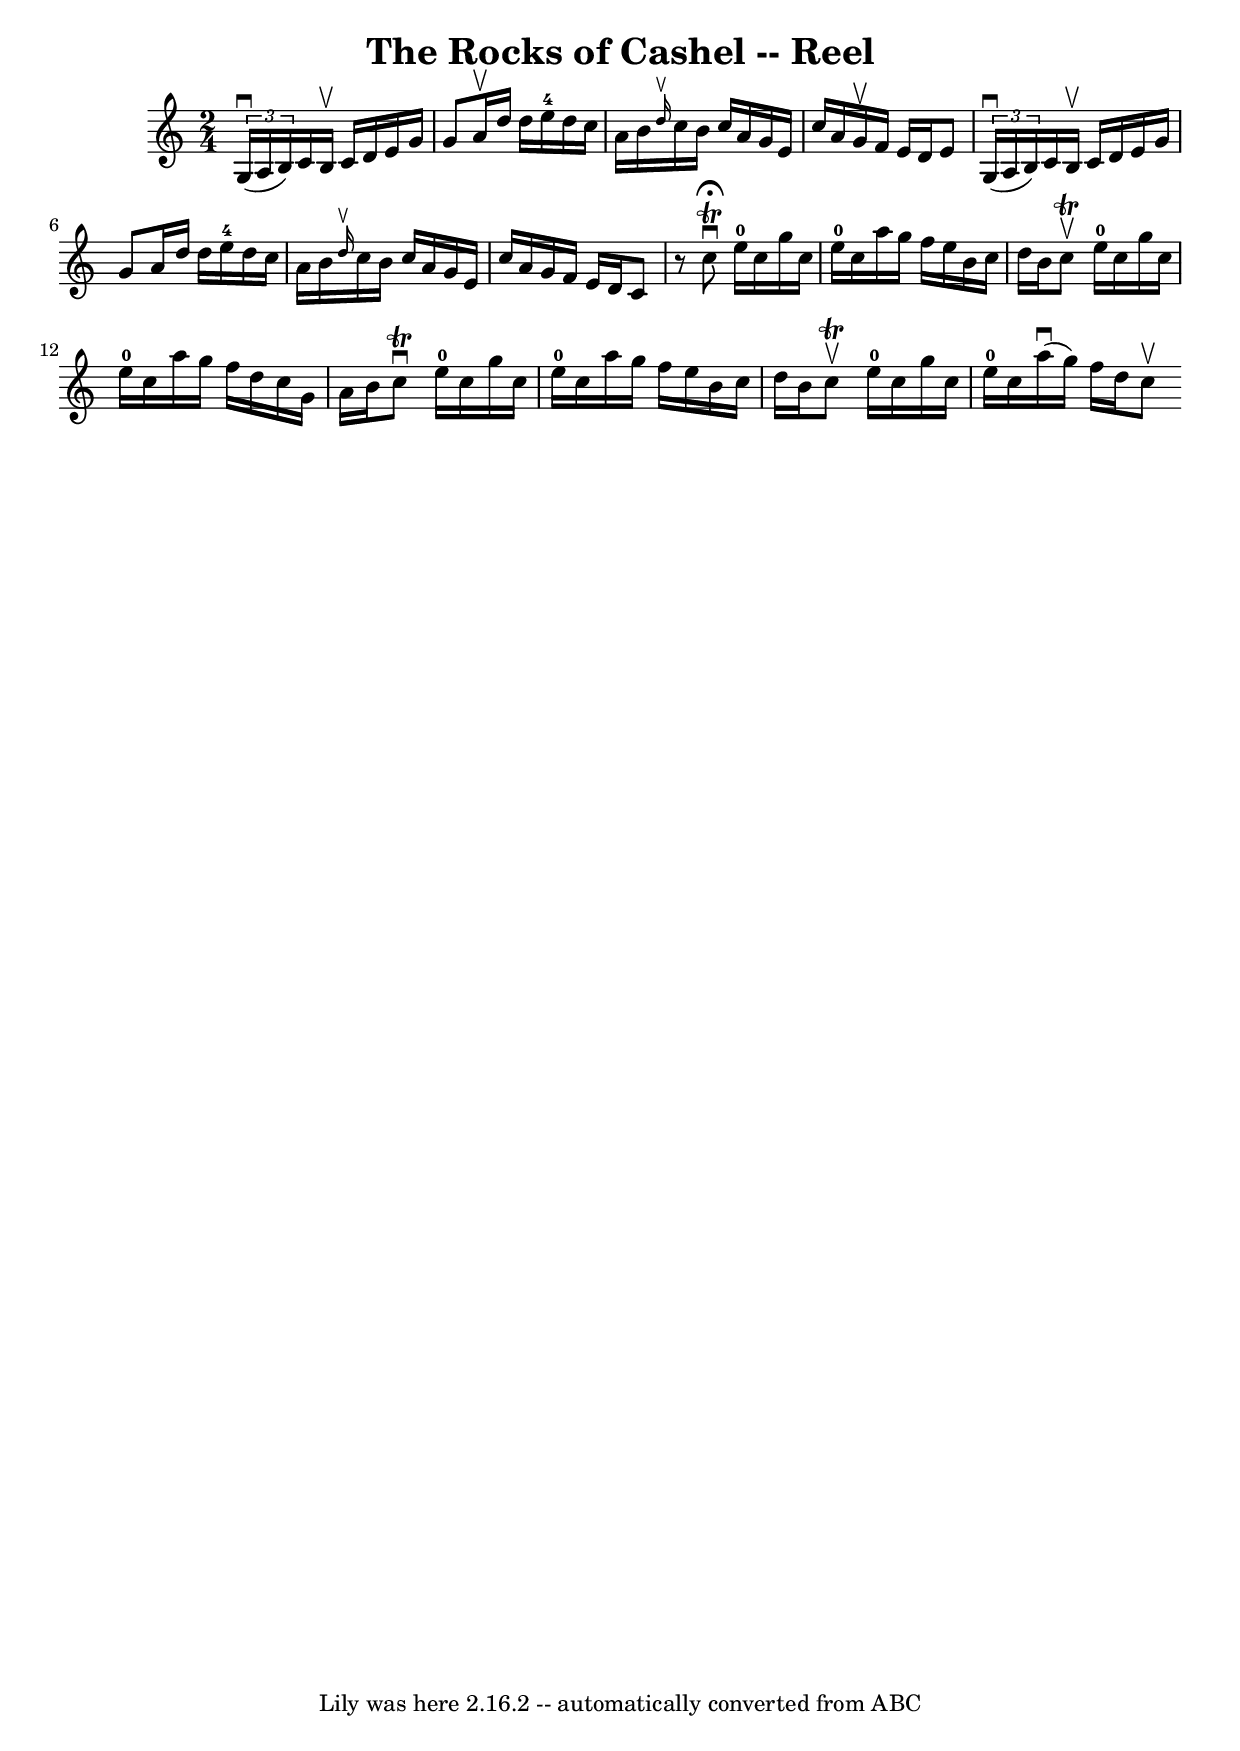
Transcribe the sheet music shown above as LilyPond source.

\version "2.16.2"
\include "Mammoth.ily"
\header {
  %% book = "Ryan's Mammoth Collection"
  crossRefNumber = "1"
  footnotes = "\\\\365"
  origin = "IRISH."
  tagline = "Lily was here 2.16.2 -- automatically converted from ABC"
  title = "The Rocks of Cashel -- Reel"

}
voicedefault =  {


  \time 2/4 
  \key c \major   \times 2/3 { g16^\downbow(a16 b16) }    |
  c'16 b16^\upbow c'16 d'16 e'16 g'16 g'8     |
  a'16^\upbow d''16 d''16 e''16-4 d''16 c''16 a'16 b'16     |
  \grace { d''16^\upbow } c''16 b'16 c''16 a'16 g'16 e'16 c''16 a'16      |
  g'16^\upbow f'16 e'16 d'16 e'8    \times 2/3 { g16 (^\downbow a16 b16) }     |
  c'16 b16^\upbow c'16 d'16 e'16 g'16 g'8     |
  a'16 d''16 d''16 e''16-4 d''16 c''16 a'16 b'16     |
  
  \grace { d''16^\upbow } c''16 b'16 c''16 a'16 g'16 e'16 c''16 a'16      |
  g'16 f'16 e'16 d'16 c'8 r8      \bar " |." c''8^\fermata^\downbow^\trill e''16-0 c''16 g''16 c''16 e''16-0 c''16     |
  a''16 g''16 f''16 e''16 b'16 c''16 d''16 b'16     |
  c''8^\upbow^\trill e''16-0 c''16 g''16 c''16 e''16-0 c''16     |
  a''16 g''16 f''16 d''16 c''16 g'16 a'16 b'16     |
  c''8^\downbow^\trill e''16-0 c''16 g''16 c''16 e''16-0 c''16    |
  a''16 g''16 f''16 e''16 b'16 c''16 d''16 b'16   |
  c''8^\upbow^\trill e''16-0 c''16 g''16 c''16 e''16-0 c''16     |
  a''16^\downbow(g''16) f''16 d''16 c''8^\upbow     \bar " |."   

}

\score{
  <<

    \context Staff="default"
    {
      \voicedefault 
      
    }

  >>
  \layout {
    
  }
  \midi {
  }

}
